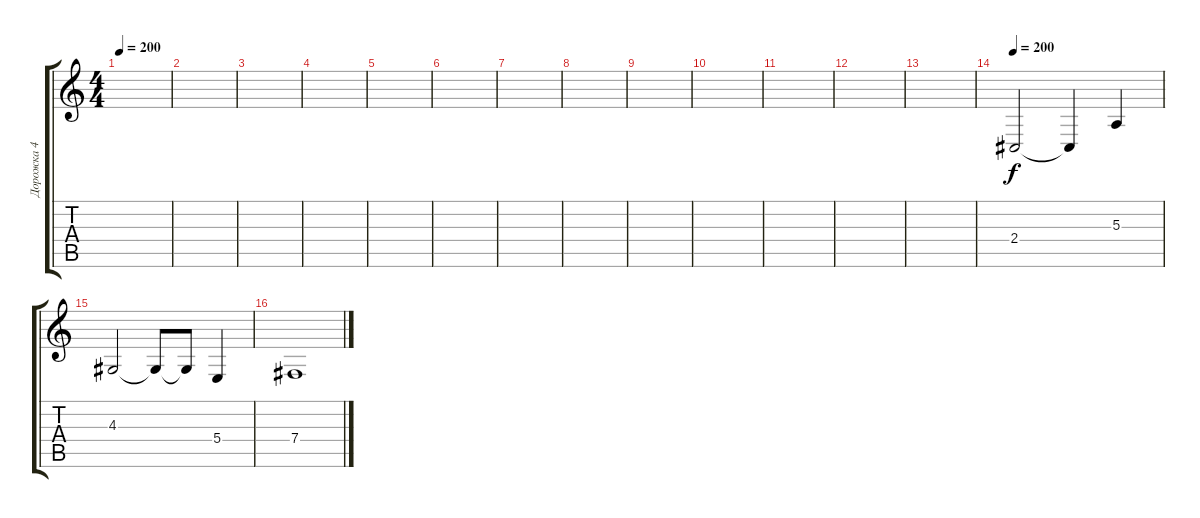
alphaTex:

\track ("Дорожка 4" "Дорожка 4") {instrument tremolostrings}
\staff {score tabs}
\tuning (Db4 Ab3 E3 B2 Gb2 Db2) {hide}
\ts (4 4)
\tempo 200
\clef g2
\ks c
|
|
|
|
|
|
|
|
|
|
|
|
|
\tempo 200
2.4.2 2.4{t}.4 5.3.4 |
4.3.2 4.3{t}.8 4.3{t}.8 5.4.4 |
7.4.1
